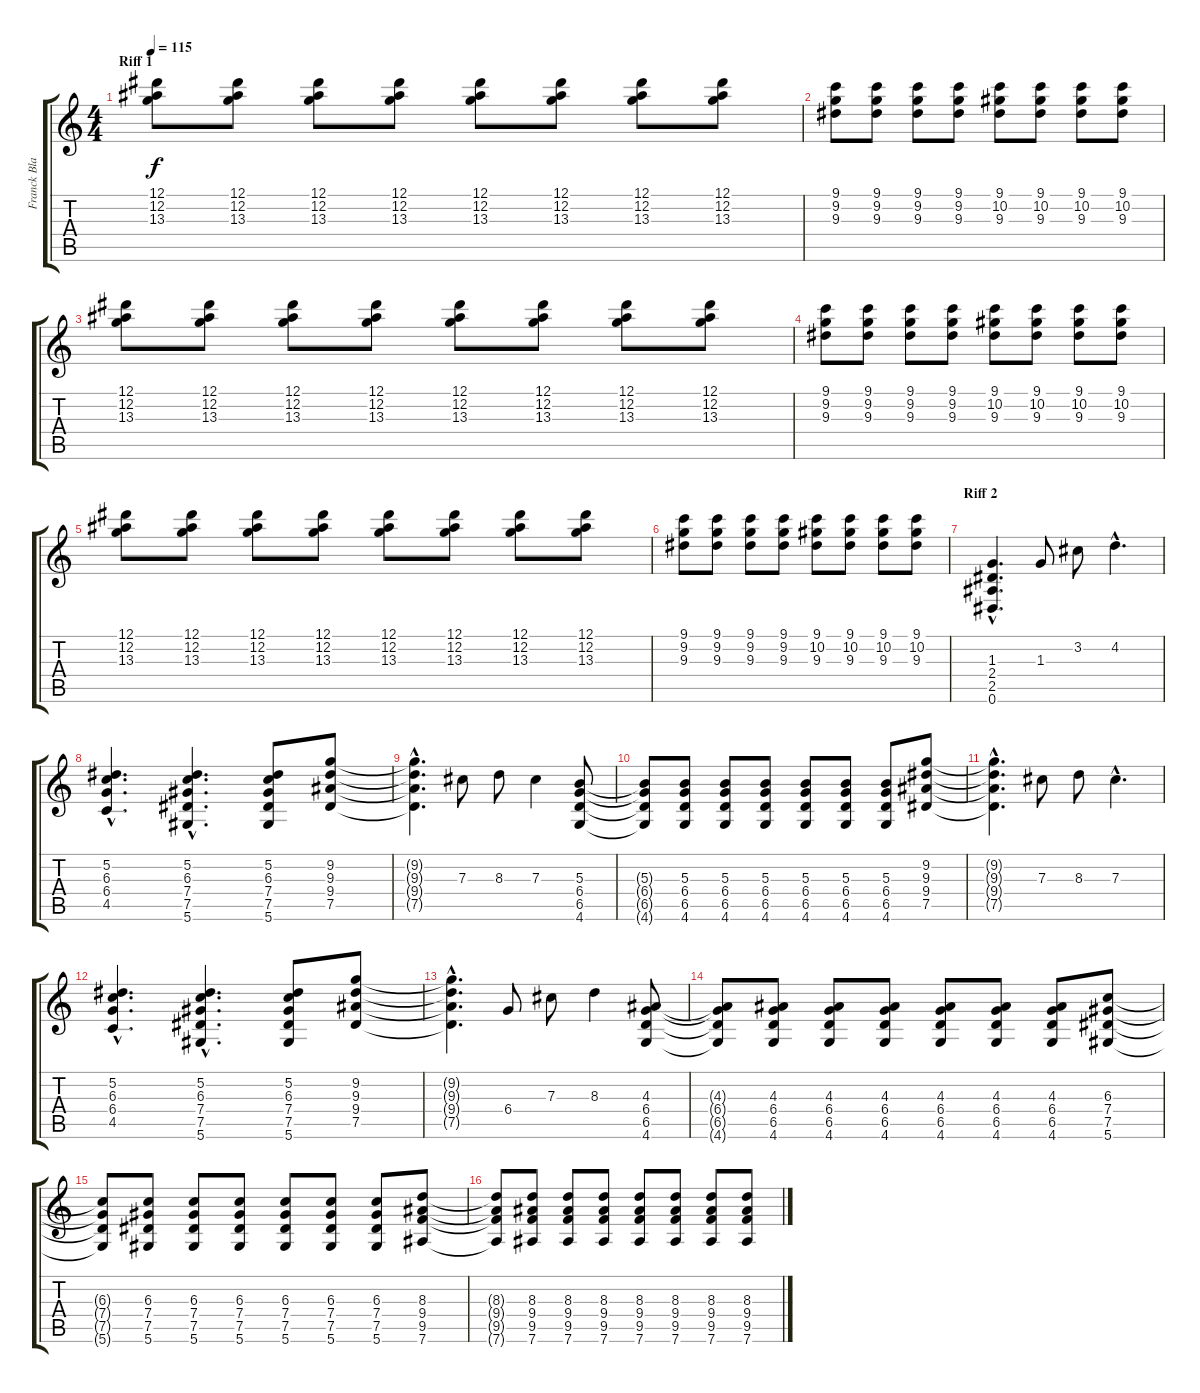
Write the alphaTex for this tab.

\track ("Franck Black" "Franck Bla") {instrument overdrivenguitar}
\staff {score tabs}
\tuning (Eb4 Bb3 Gb3 Db3 Ab2 Eb2) {hide}
\ts (4 4)
\section ("" "Riff 1")
\tempo 115
\clef g2
\ks c
(12.1 12.2 13.3).8{dy f instrument overdrivenguitar} (12.1 12.2 13.3).8 (12.1 12.2 13.3).8 (12.1 12.2 13.3).8 (12.1 12.2 13.3).8 (12.1 12.2 13.3).8 (12.1 12.2 13.3).8 (12.1 12.2 13.3).8 |
(9.1 9.2 9.3).8 (9.1 9.2 9.3).8 (9.1 9.2 9.3).8 (9.1 9.2 9.3).8 (9.1 10.2 9.3).8 (9.1 10.2 9.3).8 (9.1 10.2 9.3).8 (9.1 10.2 9.3).8 |
(12.1 12.2 13.3).8 (12.1 12.2 13.3).8 (12.1 12.2 13.3).8 (12.1 12.2 13.3).8 (12.1 12.2 13.3).8 (12.1 12.2 13.3).8 (12.1 12.2 13.3).8 (12.1 12.2 13.3).8 |
(9.1 9.2 9.3).8 (9.1 9.2 9.3).8 (9.1 9.2 9.3).8 (9.1 9.2 9.3).8 (9.1 10.2 9.3).8 (9.1 10.2 9.3).8 (9.1 10.2 9.3).8 (9.1 10.2 9.3).8 |
(12.1 12.2 13.3).8 (12.1 12.2 13.3).8 (12.1 12.2 13.3).8 (12.1 12.2 13.3).8 (12.1 12.2 13.3).8 (12.1 12.2 13.3).8 (12.1 12.2 13.3).8 (12.1 12.2 13.3).8 |
(9.1 9.2 9.3).8 (9.1 9.2 9.3).8 (9.1 9.2 9.3).8 (9.1 9.2 9.3).8 (9.1 10.2 9.3).8 (9.1 10.2 9.3).8 (9.1 10.2 9.3).8 (9.1 10.2 9.3).8 |
\section ("" "Riff 2")
(1.3{hac} 2.4{hac} 2.5{hac} 0.6{hac}).4{d volume 16} 1.3.8 3.2.8 4.2{hac}.4{d} |
(5.2{hac} 6.3{hac} 6.4{hac} 4.5{hac}).4{d} (5.2{hac} 6.3{hac} 7.4{hac} 7.5{hac} 5.6{hac}).4{d} (5.2 6.3 7.4 7.5 5.6).8 (9.2 9.3 9.4 7.5).8 |
(9.2{hac t} 9.3{hac t} 9.4{hac t} 7.5{hac t}).4{d} 7.3.8 8.3.8 7.3.4 (5.3 6.4 6.5 4.6).8 |
(5.3{t} 6.4{t} 6.5{t} 4.6{t}).8 (5.3 6.4 6.5 4.6).8 (5.3 6.4 6.5 4.6).8 (5.3 6.4 6.5 4.6).8 (5.3 6.4 6.5 4.6).8 (5.3 6.4 6.5 4.6).8 (5.3 6.4 6.5 4.6).8 (9.2 9.3 9.4 7.5).8 |
(9.2{hac t} 9.3{hac t} 9.4{hac t} 7.5{hac t}).4{d} 7.3.8 8.3.8 7.3{hac}.4{d} |
(5.2{hac} 6.3{hac} 6.4{hac} 4.5{hac}).4{d} (5.2{hac} 6.3{hac} 7.4{hac} 7.5{hac} 5.6{hac}).4{d} (5.2 6.3 7.4 7.5 5.6).8 (9.2 9.3 9.4 7.5).8 |
(9.2{hac t} 9.3{hac t} 9.4{hac t} 7.5{hac t}).4{d} 6.4.8 7.3.8 8.3.4 (4.3 6.4 6.5 4.6).8 |
(4.3{t} 6.4{t} 6.5{t} 4.6{t}).8 (4.3 6.4 6.5 4.6).8 (4.3 6.4 6.5 4.6).8 (4.3 6.4 6.5 4.6).8 (4.3 6.4 6.5 4.6).8 (4.3 6.4 6.5 4.6).8 (4.3 6.4 6.5 4.6).8 (6.3 7.4 7.5 5.6).8 |
(6.3{t} 7.4{t} 7.5{t} 5.6{t}).8 (6.3 7.4 7.5 5.6).8 (6.3 7.4 7.5 5.6).8 (6.3 7.4 7.5 5.6).8 (6.3 7.4 7.5 5.6).8 (6.3 7.4 7.5 5.6).8 (6.3 7.4 7.5 5.6).8 (8.3 9.4 9.5 7.6).8 |
(8.3{t} 9.4{t} 9.5{t} 7.6{t}).8 (8.3 9.4 9.5 7.6).8 (8.3 9.4 9.5 7.6).8 (8.3 9.4 9.5 7.6).8 (8.3 9.4 9.5 7.6).8 (8.3 9.4 9.5 7.6).8 (8.3 9.4 9.5 7.6).8 (8.3 9.4 9.5 7.6).8
